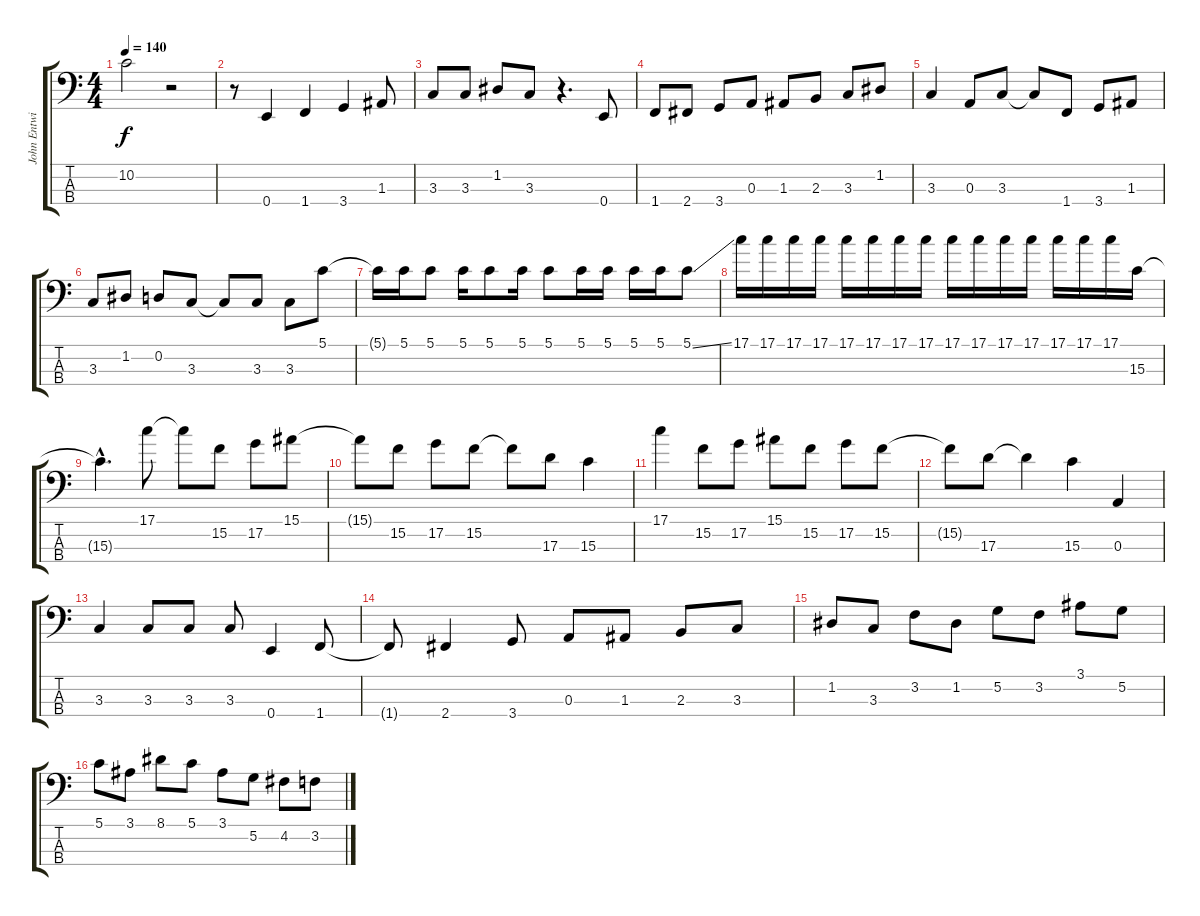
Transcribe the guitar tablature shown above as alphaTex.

\track ("John Entwistle" "John Entwi") {instrument electricbassfinger}
\staff {score tabs}
\tuning (G2 D2 A1 E1) {hide}
\ts (4 4)
\tempo 140
\clef f4
\ks c
10.2.2{dy f} r.2 |
r.8 0.4.4 1.4.4 3.4.4 1.3.8 |
3.3.8 3.3.8 1.2.8 3.3.8 r.4{d} 0.4.8 |
1.4.8 2.4.8 3.4.8 0.3.8 1.3.8 2.3.8 3.3.8 1.2.8 |
3.3.4 0.3.8 3.3.8 3.3{t}.8 1.4.8 3.4.8 1.3.8 |
3.3.8 1.2.8 0.2.8 3.3.8 3.3{t}.8 3.3.8 3.3.8 5.1.8 |
5.1{t}.16 5.1.16 5.1.8 5.1.16 5.1.8 5.1.16 5.1.8 5.1.16 5.1.16 5.1.16 5.1.16 5.1{ss}.8 |
17.1.16 17.1.16 17.1.16 17.1.16 17.1.16 17.1.16 17.1.16 17.1.16 17.1.16 17.1.16 17.1.16 17.1.16 17.1.16 17.1.16 17.1.16 15.3.16 |
15.3{hac t}.4{d} 17.1.8 17.1{t}.8 15.2.8 17.2.8 15.1.8 |
15.1{t}.8 15.2.8 17.2.8 15.2.8 15.2{t}.8 17.3.8 15.3.4 |
17.1.4 15.2.8 17.2.8 15.1.8 15.2.8 17.2.8 15.2.8 |
15.2{t}.8 17.3.8 17.3{t}.4 15.3.4 0.3.4 |
3.3.4 3.3.8 3.3.8 3.3.8 0.4.4 1.4.8 |
1.4{t}.8 2.4.4 3.4.8 0.3.8 1.3.8 2.3.8 3.3.8 |
1.2.8 3.3.8 3.2.8 1.2.8 5.2.8 3.2.8 3.1.8 5.2.8 |
5.1.8 3.1.8 8.1.8 5.1.8 3.1.8 5.2.8 4.2.8 3.2.8
